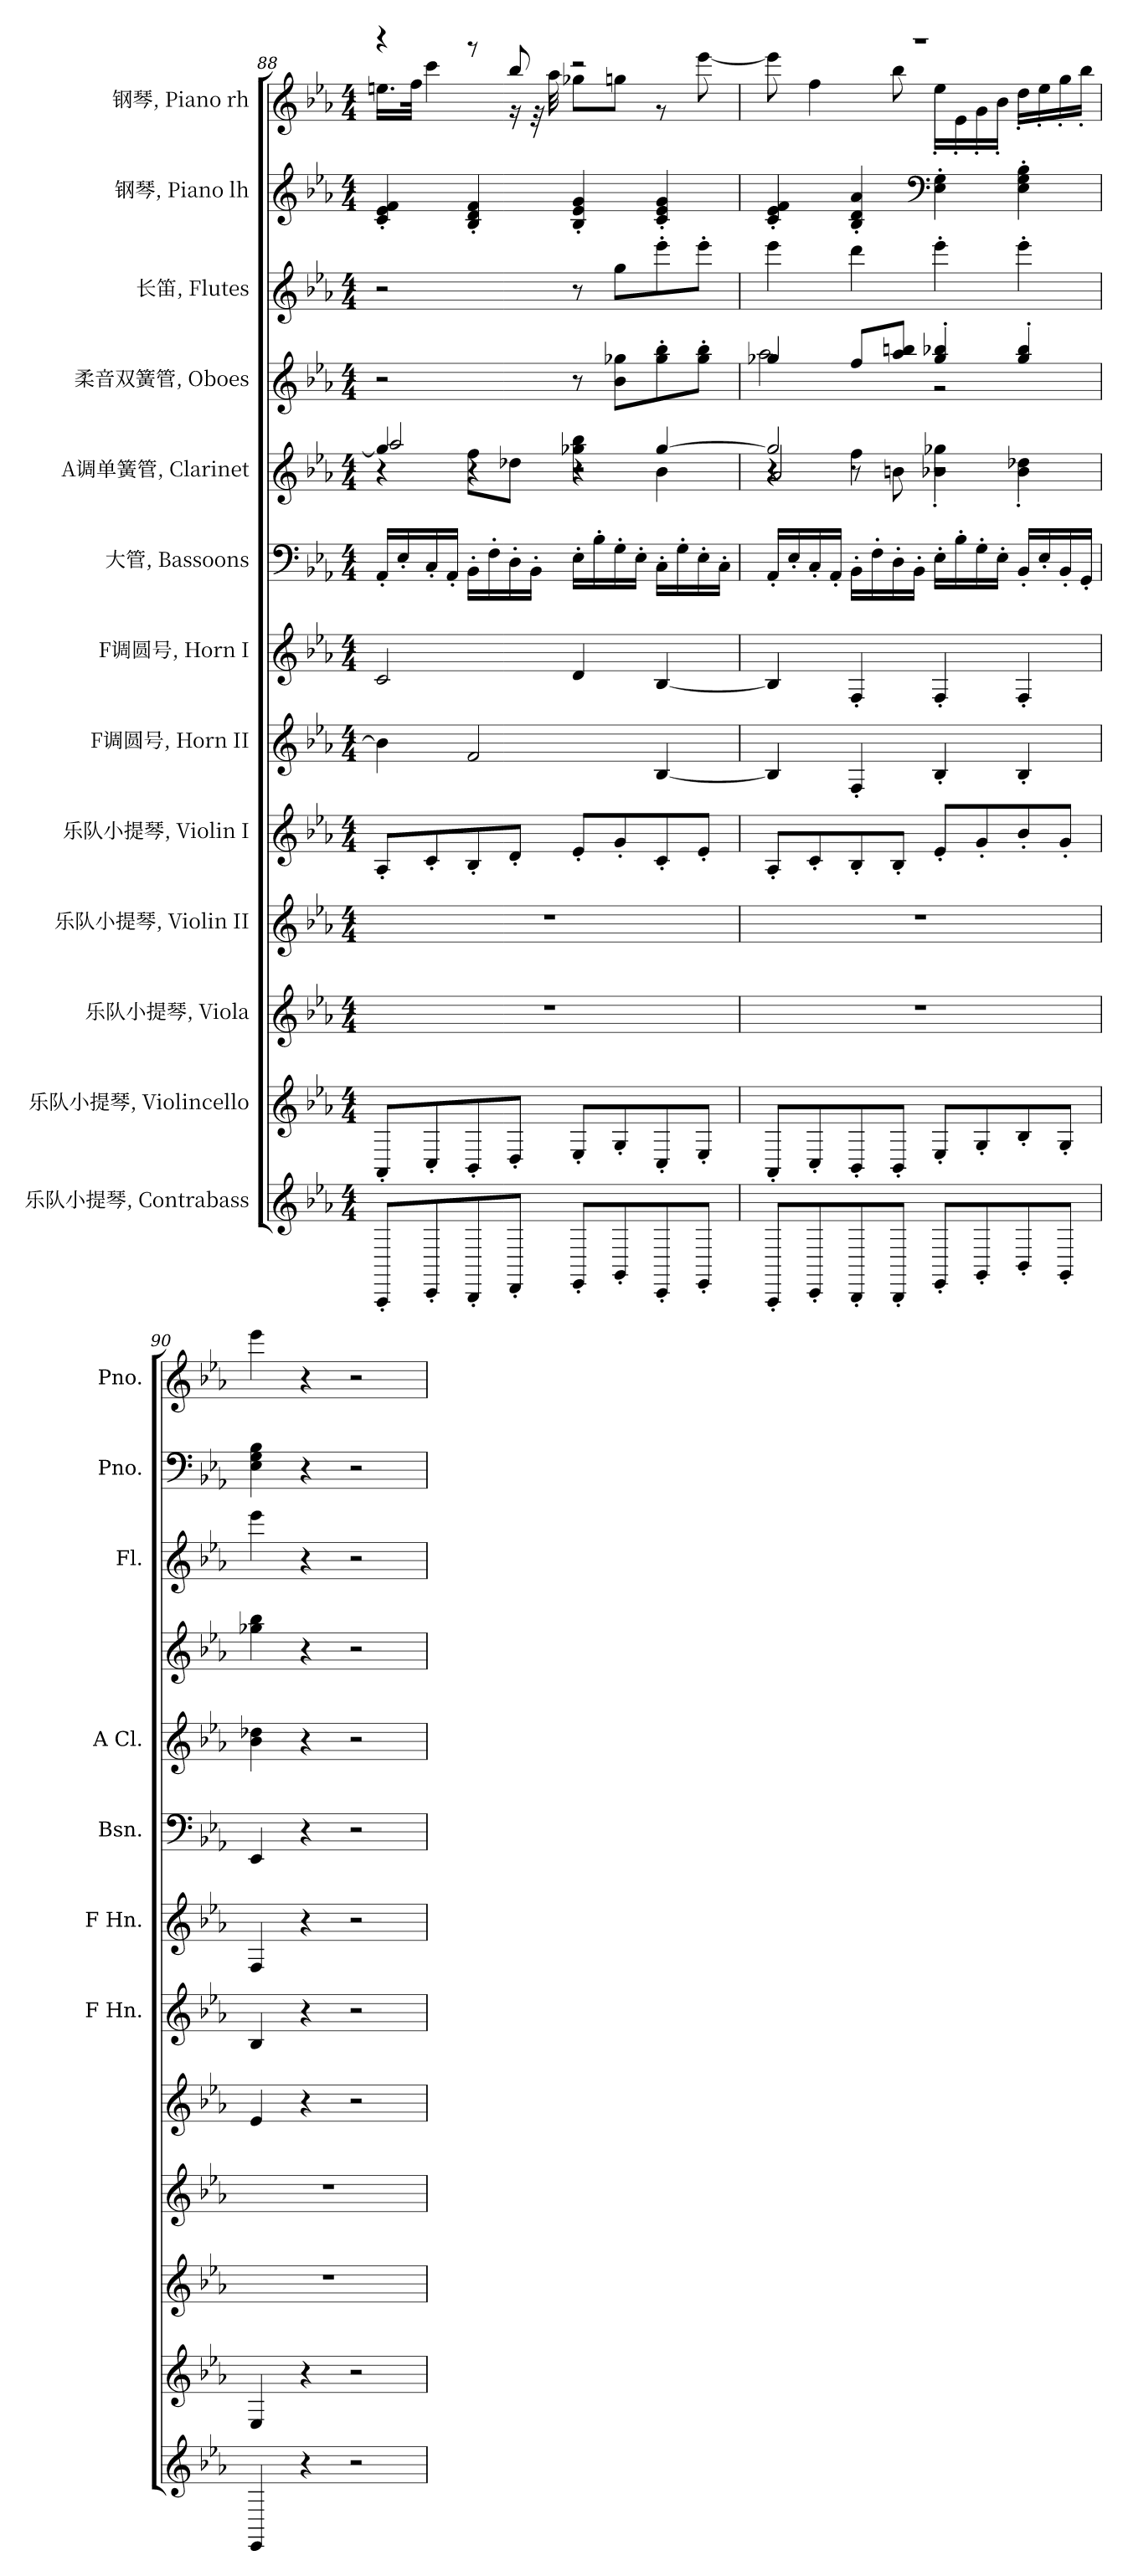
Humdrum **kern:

**kern	**kern	**kern	**kern	**kern	**kern	**kern	**kern	**kern	**kern	**kern	**kern	**kern
*part13	*part12	*part11	*part10	*part9	*part8	*part7	*part6	*part5	*part4	*part3	*part2	*part1
*staff13	*staff12	*staff11	*staff10	*staff9	*staff8	*staff7	*staff6	*staff5	*staff4	*staff3	*staff2	*staff1
*I"乐队小提琴, Contrabass	*I"乐队小提琴, Violincello	*I"乐队小提琴, Viola	*I"乐队小提琴, Violin II	*I"乐队小提琴, Violin I	*I"F调圆号, Horn II	*I"F调圆号, Horn I	*I"大管, Bassoons	*I"A调单簧管, Clarinet	*I"柔音双簧管, Oboes	*I"长笛, Flutes	*I"钢琴, Piano lh	*I"钢琴, Piano rh
*	*	*	*	*	*I'F Hn.	*I'F Hn.	*I'Bsn.	*I'A Cl.	*	*I'Fl.	*I'Pno.	*I'Pno.
!!LO:PB:g=z
*clefG2	*clefG2	*clefG2	*clefG2	*clefG2	*clefG2	*clefG2	*clefF4	*clefG2	*clefG2	*clefG2	*clefG2	*clefG2
*	*	*	*	*	*ITrd4c7	*ITrd4c7	*	*ITrd2c3	*ITrd2c3	*	*	*
*k[b-e-a-]	*k[b-e-a-]	*k[b-e-a-]	*k[b-e-a-]	*k[b-e-a-]	*k[b-e-a-d-]	*k[b-e-a-d-]	*k[b-e-a-]	*k[]	*k[]	*k[b-e-a-]	*k[b-e-a-]	*k[b-e-a-]
*M4/4	*M4/4	*M4/4	*M4/4	*M4/4	*M4/4	*M4/4	*M4/4	*M4/4	*M4/4	*M4/4	*M4/4	*M4/4
=88	=88	=88	=88	=88	=88	=88	=88	=88	=88	=88	=88	=88
*	*	*	*	*	*	*	*	*^	*	*	*	*^
*	*	*	*	*	*	*	*	*	*^	*	*	*	*	*
8AAA-'/L	8AA-'/L	1r	1r	8A-'/L	4e-\]	2F/	16AA-'/LL	4ee-/]	2ff/	4r	2r	2r	4c/' 4e-/' 4f/'	4r	16.een\LL
.	.	.	.	.	.	.	16E-'/	.	.	.	.	.	.	.	.
.	.	.	.	.	.	.	.	.	.	.	.	.	.	.	32ff\JJk
8CC'/	8C'/	.	.	8c'/	.	.	16C'/	.	.	.	.	.	.	.	4ccc\
.	.	.	.	.	.	.	16AA-'/JJ	.	.	.	.	.	.	.	.
8BBB-'/	8BB-'/	.	.	8B-'/	2B-/	.	16BB-'\LL	4r	.	8dd\L	.	.	4B-/' 4d/' 4f/'	8r	.
.	.	.	.	.	.	.	16F'\	.	.	.	.	.	.	.	.
8DD'/J	8D'/J	.	.	8d'/J	.	.	16D'\	.	.	8b-X\J	.	.	.	8bb-/	16r
.	.	.	.	.	.	.	16BB-'\JJ	.	.	.	.	.	.	.	32r
.	.	.	.	.	.	.	.	.	.	.	.	.	.	.	32aa-\
8EE-'/L	8E-'/L	.	.	8e-'/L	.	4G/	16E-'\LL	4r	2r	4ee-X\ 4gg\	8r	8r	4B-/' 4e-/' 4g/'	2r	8gg-X\L
.	.	.	.	.	.	.	16B-'\	.	.	.	.	.	.	.	.
8GG'/	8G'/	.	.	8g'/	.	.	16G'\	.	.	.	8g\ 8ee-X\L	8gg\L	.	.	8ggn\J
.	.	.	.	.	.	.	16E-'\JJ	.	.	.	.	.	.	.	.
8CC'/	8C'/	.	.	8c'/	[4E-/	[4E-/	16C'\LL	[4ee-/	.	4g\	8ee-\' 8gg\'	8eee-'\	4c/' 4e-/' 4g/'	.	8r
.	.	.	.	.	.	.	16G'\	.	.	.	.	.	.	.	.
8EE-'/J	8E-'/J	.	.	8e-'/J	.	.	16E-'\	.	.	.	8ee-\' 8gg\'J	8eee-'\J	.	.	[8eee-\
.	.	.	.	.	.	.	16C'\JJ	.	.	.	.	.	.	.	.
=89	=89	=89	=89	=89	=89	=89	=89	=89	=89	=89	=89	=89	=89	=89	=89
*	*	*	*	*	*	*	*	*	*	*^	*^	*	*	*	*
8AAA-'/L	8AA-'/L	1r	1r	8A-'/L	4E-/]	4E-/]	16AA-'/LL	2ee-/]	4r	2f/	4r	4ee-X/	2ff\	4eee-\	4c/' 4e-/' 4f/'	1r	8eee-\]
.	.	.	.	.	.	.	16E-'/	.	.	.	.	.	.	.	.	.	.
8CC'/	8C'/	.	.	8c'/	.	.	16C'/	.	.	.	.	.	.	.	.	.	4ff\
.	.	.	.	.	.	.	16AA-'/JJ	.	.	.	.	.	.	.	.	.	.
8BBB-'/	8BB-'/	.	.	8B-'/	4BB-'/	4BB-'/	16BB-'\LL	.	4dd\	.	8r	8dd/L	.	4ddd\	4B-/' 4d/' 4a-/'	.	.
.	.	.	.	.	.	.	16F'\	.	.	.	.	.	.	.	.	.	.
8BBB-'/J	8BB-'/J	.	.	8B-'/J	.	.	16D'\	.	.	.	8g#X\	8ff/ 8gg#X/J	.	.	.	.	8bb-\
.	.	.	.	.	.	.	16BB-'\JJ	.	.	.	.	.	.	.	.	.	.
*	*	*	*	*	*	*	*	*	*	*	*	*	*	*	*clefF4	*	*
*	*	*	*	*	*	*	*	*	*	*	*	*	*	*	*	*MM57	*
8EE-'/L	8E-'/L	.	.	8e-'/L	4E-'/	4BB-'/	16E-'\LL	2r	2r	2r	4gn\' 4ee-X\'	4ee-/' 4ggn/'	2r	4eee-'\	4E-\' 4G\'	.	16ee-'\LL
.	.	.	.	.	.	.	16B-'\	.	.	.	.	.	.	.	.	.	16e-'\
8GG'/	8G'/	.	.	8g'/	.	.	16G'\	.	.	.	.	.	.	.	.	.	16g'\
.	.	.	.	.	.	.	16E-'\JJ	.	.	.	.	.	.	.	.	.	16b-'\JJ
*	*	*	*	*	*	*	*	*	*	*	*	*	*	*	*	*MM50	*
8BB-'/	8B-'/	.	.	8b-'/	4E-'/	4BB-'/	16BB-'/LL	.	.	.	4g\' 4b-X\'	4ee-/' 4gg/'	.	4eee-'\	4E-\' 4G\' 4B-\'	.	16dd'\LL
.	.	.	.	.	.	.	16E-'/	.	.	.	.	.	.	.	.	.	16ee-'\
*	*	*	*	*	*	*	*	*	*	*	*	*	*	*	*	*MM42	*
8GG'/J	8G'/J	.	.	8g'/J	.	.	16BB-'/	.	.	.	.	.	.	.	.	.	16gg'\
.	.	.	.	.	.	.	16GG'/JJ	.	.	.	.	.	.	.	.	.	16bb-'\JJ
*	*	*	*	*	*	*	*	*v	*v	*v	*v	*	*	*	*	*v	*v
*	*	*	*	*	*	*	*	*	*v	*v	*	*	*
=90	=90	=90	=90	=90	=90	=90	=90	=90	=90	=90	=90	=90
*	*	*	*	*	*	*	*	*	*	*	*	*MM45
4EE-/	4E-/	1r	1r	4e-/	4E-/	4BB-/	4EE-/	4g\ 4b-X\	4ee-X\ 4gg\	4eee-\	4E-\ 4G\ 4B-\	4eee-\
4r	4r	.	.	4r	4r	4r	4r	4r	4r	4r	4r	4r
2r	2r	.	.	2r	2r	2r	2r	2r	2r	2r	2r	2r
=	=	=	=	=	=	=	=	=	=	=	=	=
*-	*-	*-	*-	*-	*-	*-	*-	*-	*-	*-	*-	*-
